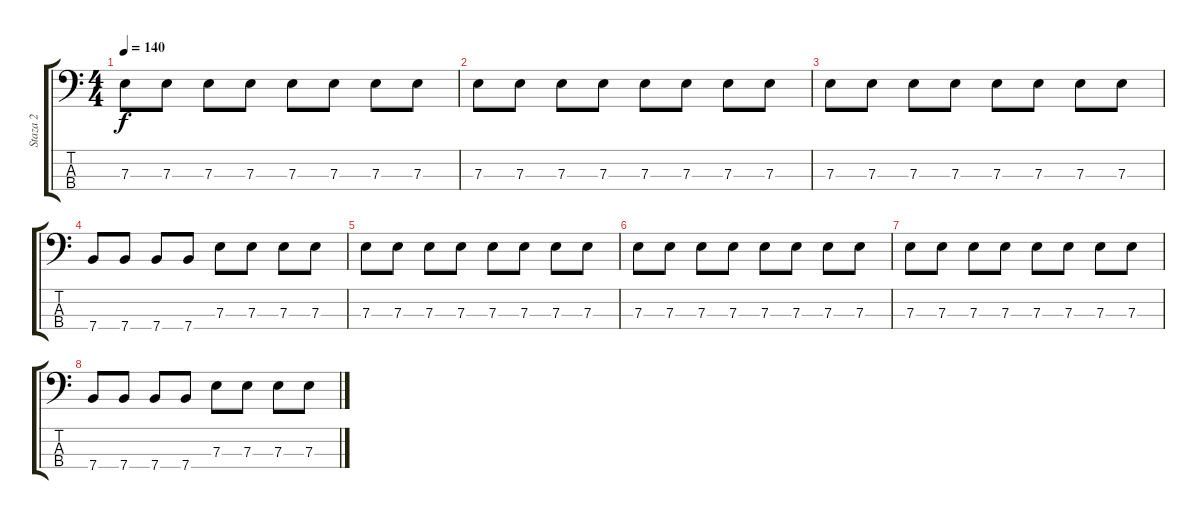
\track ("Staza 2" "Staza 2") {instrument electricbassfinger}
\staff {score tabs}
\tuning (G2 D2 A1 E1) {hide}
\ts (4 4)
\tempo 140
\clef f4
\ks c
7.3.8{dy f} 7.3.8 7.3.8 7.3.8 7.3.8 7.3.8 7.3.8 7.3.8 |
7.3.8 7.3.8 7.3.8 7.3.8 7.3.8 7.3.8 7.3.8 7.3.8 |
7.3.8 7.3.8 7.3.8 7.3.8 7.3.8 7.3.8 7.3.8 7.3.8 |
7.4.8 7.4.8 7.4.8 7.4.8 7.3.8 7.3.8 7.3.8 7.3.8 |
7.3.8 7.3.8 7.3.8 7.3.8 7.3.8 7.3.8 7.3.8 7.3.8 |
7.3.8 7.3.8 7.3.8 7.3.8 7.3.8 7.3.8 7.3.8 7.3.8 |
7.3.8 7.3.8 7.3.8 7.3.8 7.3.8 7.3.8 7.3.8 7.3.8 |
7.4.8 7.4.8 7.4.8 7.4.8 7.3.8 7.3.8 7.3.8 7.3.8
